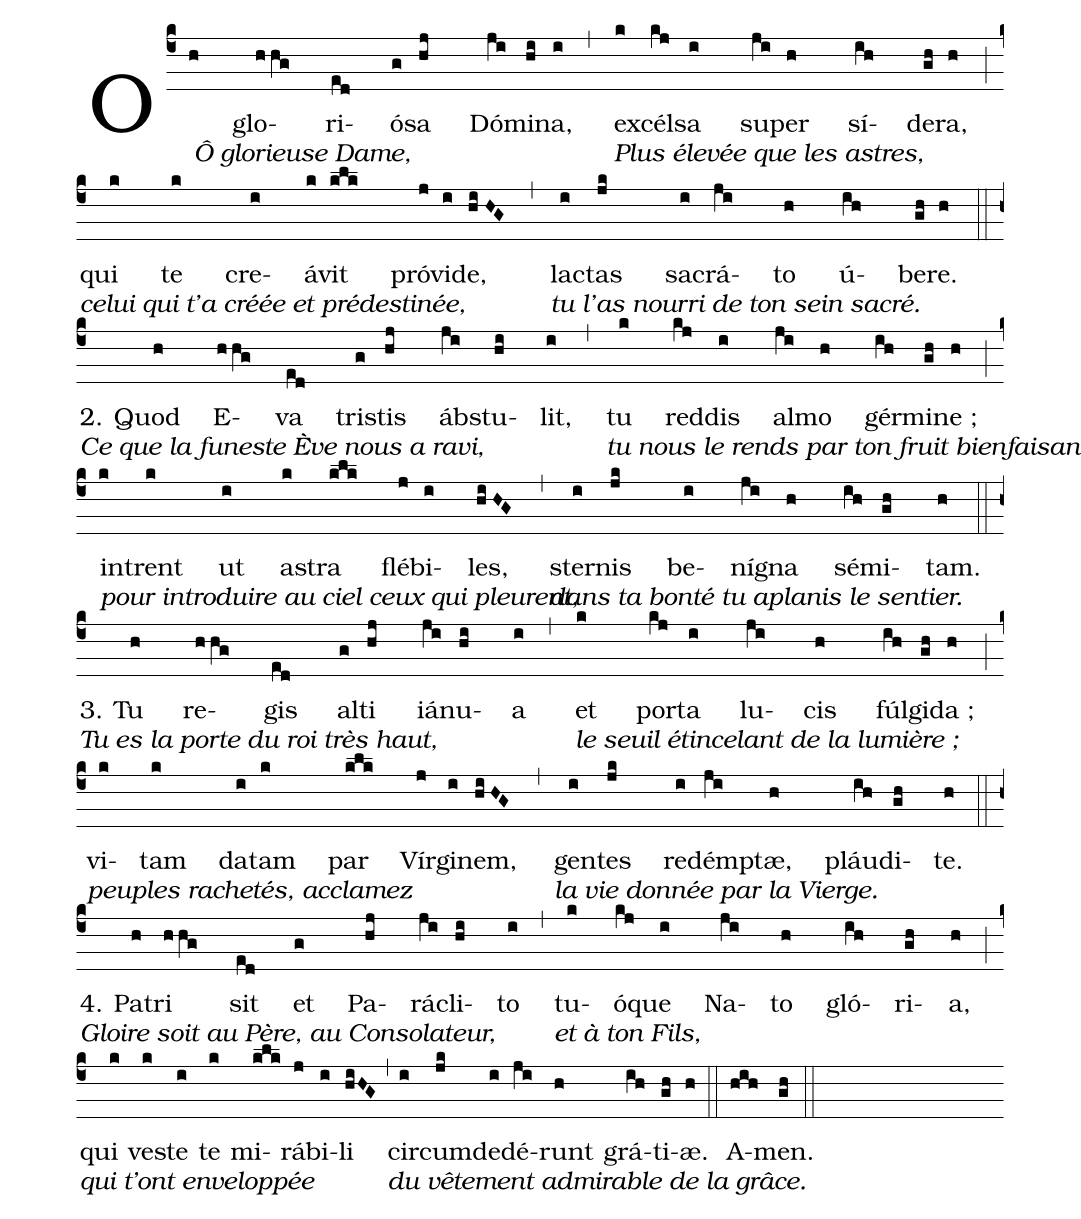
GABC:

%%
(c4)

   O[Ô glorieuse Dame,                          ](h) glo(hhg)ri(ed)ó(g)sa(hj) Dó(ji)mi(hi)na,(i) (,)
  ex[Plus élevée que les astres,                ](k)cél(kj)sa(i) su(ji)per(h) sí(ih)de(gh)ra,(h) (;) (z)
 qui[celui qui t'a créée et prédestinée,        ](k) te(k) cre(i)á(k)vit(klk) pró(j)vi(i)de,(hiHG) (,)
  la[tu l'as nourri de ton sein sacré.          ](i)ctas(jk) sa(i)crá(ji)to(h) ú(ih)be(gh)re.(h) (::) (z)

2. Quod[Ce que la funeste Ève nous a ravi,         ](h) E(hhg)va(ed) tri(g)stis(hj) áb(ji)stu(hi)lit,(i) (,)
  tu[tu nous le rends par ton fruit bienfaisant ;](k) red(kj)dis(i) al(ji)mo(h) gér(ih)mi(gh)ne ;(h) (;) (z)
  in[pour introduire au ciel ceux qui pleurent, ](k)trent(k) ut(i) a(k)stra(klk) flé(j)bi(i)les,(hiHG) (,)
ster[dans ta bonté tu aplanis le sentier.       ](i)nis(jk) be(i)ní(ji)gna(h) sé(ih)mi(gh)tam.(h) (::) (z)

3.  Tu[Tu es la porte du roi très haut,           ](h) re(hhg)gis(ed) al(g)ti(hj) iá(ji)nu(hi)a(i) (,)
  et[le seuil étincelant de la lumière ;         ](k) por(kj)ta(i) lu(ji)cis(h) fúl(ih)gi(gh)da ;(h) (;) (z)
  vi[peuples rachetés, acclamez                 ](k)tam(k) da(i)tam(k) par(klk) Vír(j)gi(i)nem,(hiHG) (,)
 gen[la vie donnée par la Vierge.               ](i)tes(jk) red(i)ém(ji)ptæ,(h) pláu(ih)di(gh)te.(h) (::) (z)

4.  Pa[Gloire soit au Père, au Consolateur,       ](h)tri(hhg) sit(ed) et(g) Pa(hj)rá(ji)cli(hi)to(i) (,)
  tu[et à ton Fils,                             ](k)ó(kj)que(i) Na(ji)to(h) gló(ih)ri(gh)a,(h) (;) (z)
 qui[qui t'ont enveloppée                       ](k) ve(k)ste(i) te(k) mi(klk)rá(j)bi(i)li(hiHG) (,)
 cir[du vêtement admirable de la grâce.         ](i)cum(jk)de(i)dé(ji)runt(h) grá(ih)ti(gh)æ.(h) (::)

A(hih)men.(gh) (::)
